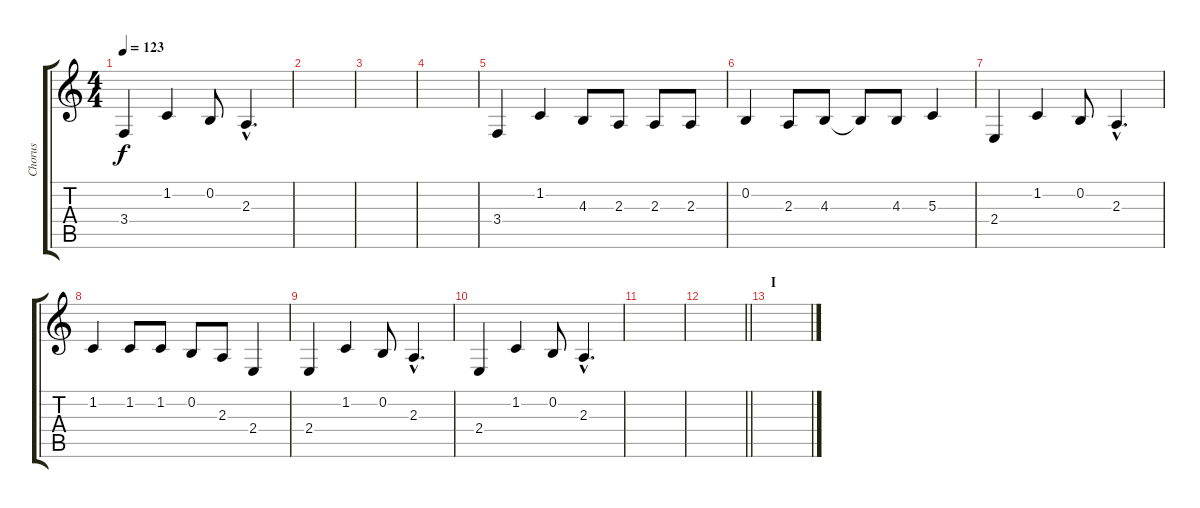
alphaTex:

\track ("Chorus" "Chorus") {instrument altosax}
\staff {score tabs}
\tuning (E4 B3 G3 D3 A2 E2) {hide}
\ts (4 4)
\tempo 123
\clef g2
\ks c
3.4.4{dy f} 1.2.4 0.2.8 2.3{hac}.4{d} |
|
|
|
3.4.4 1.2.4 4.3.8 2.3.8 2.3.8 2.3.8 |
0.2.4 2.3.8 4.3.8 4.3{t}.8 4.3.8 5.3.4 |
2.4.4 1.2.4 0.2.8 2.3{hac}.4{d} |
1.2.4 1.2.8 1.2.8 0.2.8 2.3.8 2.4.4 |
2.4.4 1.2.4 0.2.8 2.3{hac}.4{d} |
2.4.4 1.2.4 0.2.8 2.3{hac}.4{d} |
|
\barLineRight lightlight
|
\section ("" "I")
